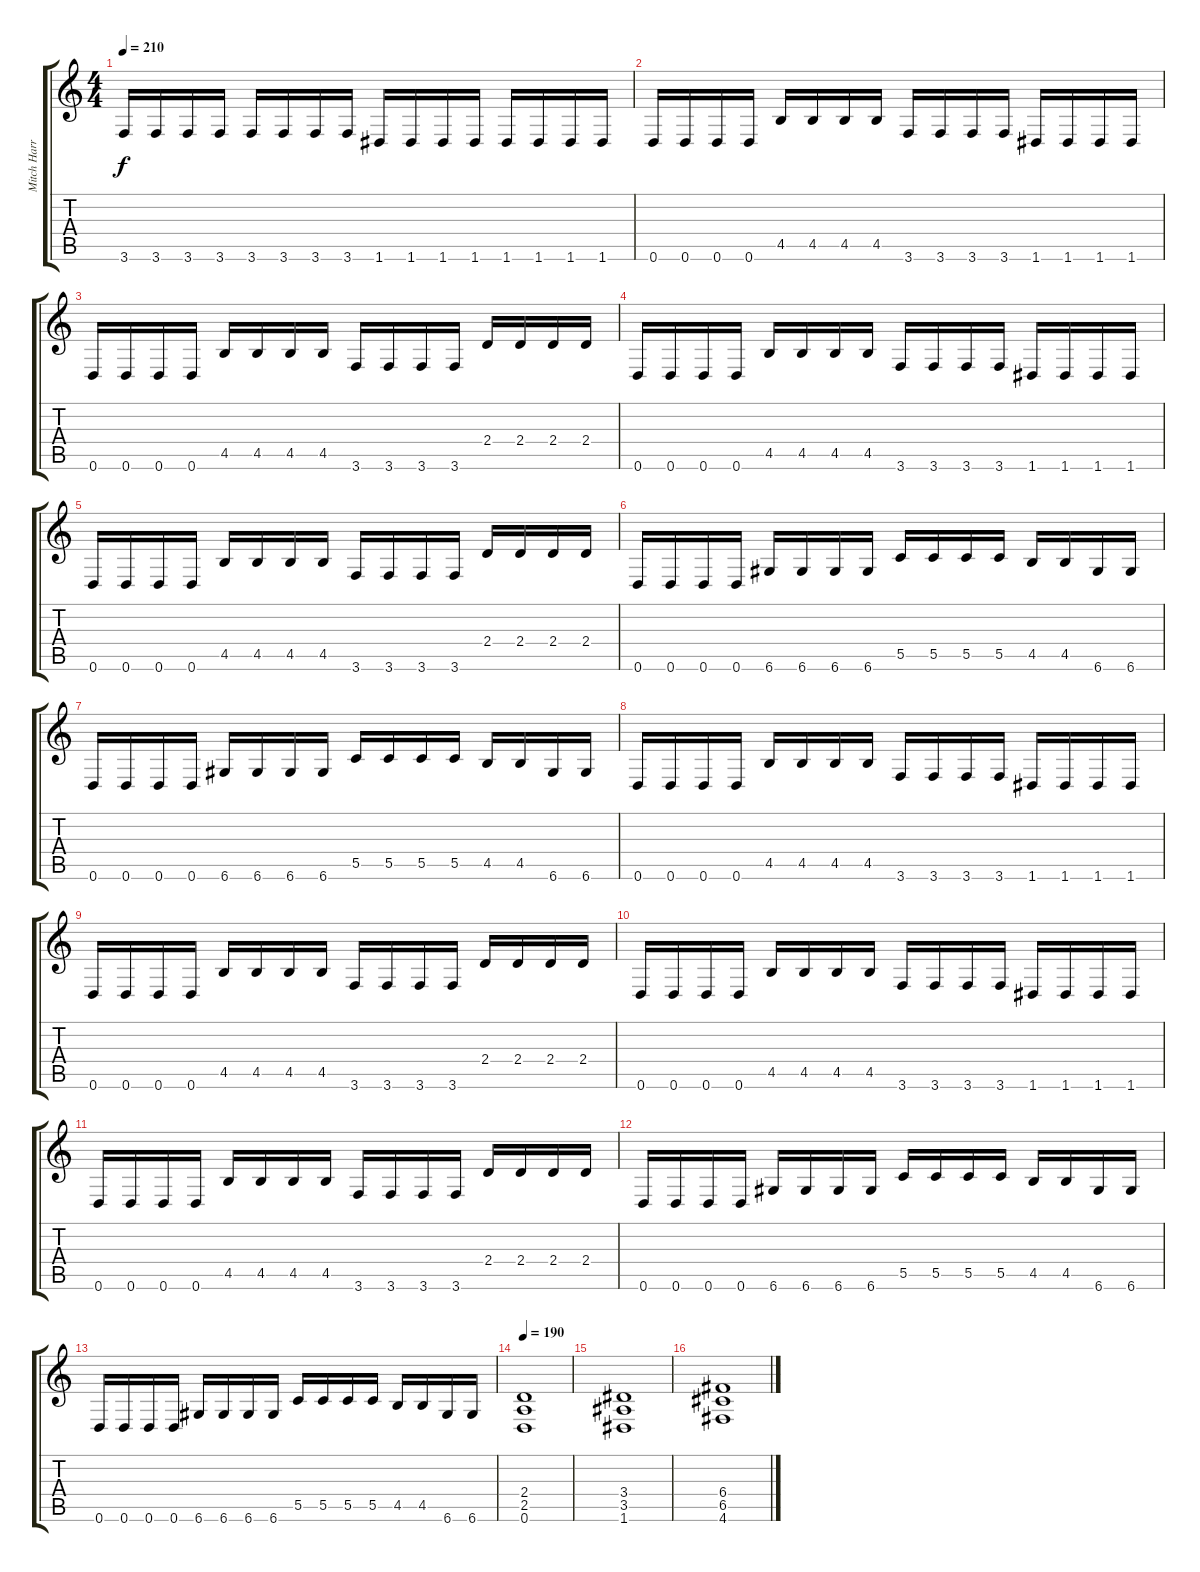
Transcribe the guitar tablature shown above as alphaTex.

\track ("Mitch Harris (Guitar 1) " "Mitch Harr") {instrument distortionguitar}
\staff {score tabs}
\tuning (D4 A3 F3 C3 G2 D2) {hide}
\ts (4 4)
\tempo 210
\clef g2
\ks c
3.6.16{dy f} 3.6.16 3.6.16 3.6.16 3.6.16 3.6.16 3.6.16 3.6.16 1.6.16 1.6.16 1.6.16 1.6.16 1.6.16 1.6.16 1.6.16 1.6.16 |
0.6.16 0.6.16 0.6.16 0.6.16 4.5.16 4.5.16 4.5.16 4.5.16 3.6.16 3.6.16 3.6.16 3.6.16 1.6.16 1.6.16 1.6.16 1.6.16 |
0.6.16 0.6.16 0.6.16 0.6.16 4.5.16 4.5.16 4.5.16 4.5.16 3.6.16 3.6.16 3.6.16 3.6.16 2.4.16 2.4.16 2.4.16 2.4.16 |
0.6.16 0.6.16 0.6.16 0.6.16 4.5.16 4.5.16 4.5.16 4.5.16 3.6.16 3.6.16 3.6.16 3.6.16 1.6.16 1.6.16 1.6.16 1.6.16 |
0.6.16 0.6.16 0.6.16 0.6.16 4.5.16 4.5.16 4.5.16 4.5.16 3.6.16 3.6.16 3.6.16 3.6.16 2.4.16 2.4.16 2.4.16 2.4.16 |
0.6.16 0.6.16 0.6.16 0.6.16 6.6.16 6.6.16 6.6.16 6.6.16 5.5.16 5.5.16 5.5.16 5.5.16 4.5.16 4.5.16 6.6.16 6.6.16 |
0.6.16 0.6.16 0.6.16 0.6.16 6.6.16 6.6.16 6.6.16 6.6.16 5.5.16 5.5.16 5.5.16 5.5.16 4.5.16 4.5.16 6.6.16 6.6.16 |
0.6.16 0.6.16 0.6.16 0.6.16 4.5.16 4.5.16 4.5.16 4.5.16 3.6.16 3.6.16 3.6.16 3.6.16 1.6.16 1.6.16 1.6.16 1.6.16 |
0.6.16 0.6.16 0.6.16 0.6.16 4.5.16 4.5.16 4.5.16 4.5.16 3.6.16 3.6.16 3.6.16 3.6.16 2.4.16 2.4.16 2.4.16 2.4.16 |
0.6.16 0.6.16 0.6.16 0.6.16 4.5.16 4.5.16 4.5.16 4.5.16 3.6.16 3.6.16 3.6.16 3.6.16 1.6.16 1.6.16 1.6.16 1.6.16 |
0.6.16 0.6.16 0.6.16 0.6.16 4.5.16 4.5.16 4.5.16 4.5.16 3.6.16 3.6.16 3.6.16 3.6.16 2.4.16 2.4.16 2.4.16 2.4.16 |
0.6.16 0.6.16 0.6.16 0.6.16 6.6.16 6.6.16 6.6.16 6.6.16 5.5.16 5.5.16 5.5.16 5.5.16 4.5.16 4.5.16 6.6.16 6.6.16 |
0.6.16 0.6.16 0.6.16 0.6.16 6.6.16 6.6.16 6.6.16 6.6.16 5.5.16 5.5.16 5.5.16 5.5.16 4.5.16 4.5.16 6.6.16 6.6.16 |
\tempo 190
(2.4 2.5 0.6).1 |
(3.4 3.5 1.6).1 |
(6.4 6.5 4.6).1
